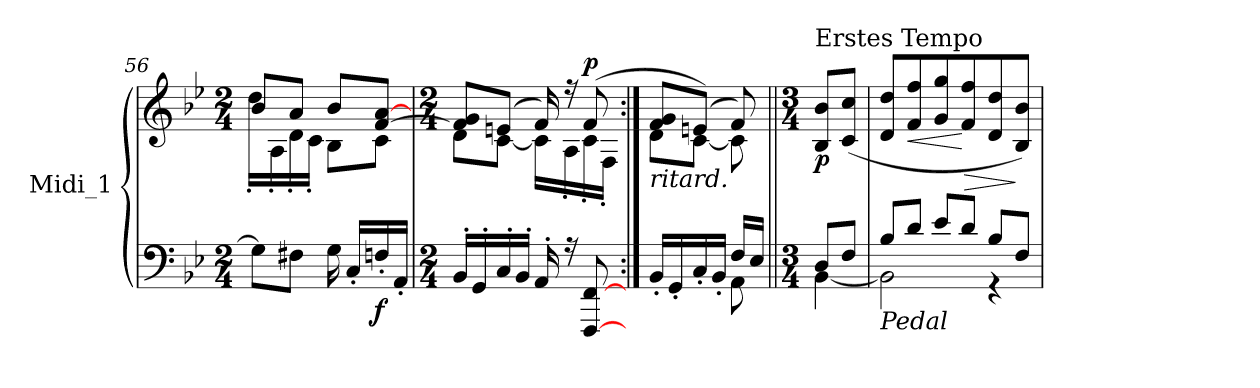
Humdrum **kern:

**kern	**kern	**dynam
*part1	*part1	*part1
*staff2	*staff1	*staff1/2
*I"Midi_1	*	*
*clefF4	*clefG2	*
*k[b-e-]	*k[b-e-]	*
*B-:	*B-:	*
*M2/4	*M2/4	*
=56	=56	=56
*	*^	*
8G\L]	8b-/L	16dd'\LL	.
.	.	16A'\	.
8F#X\J	8a/J	16d'\	.
.	.	16c'\JJ	.
16G\	8b-/L	8B-\L	.
16C'/LL	.	.	.
!	!	!	!LO:DY:b=2
16Fn'/	[8f/ [8a/J	8c\J	f
16AA'/JJ	.	.	.
!!LO:PB:g=z	!!
=57	=57	=57	=57
*M2/4	*M2/4	*	*
*^	*	*	*
16BB-'/LL	2ryy	8f/] 8g/L	8d\L	.
16GG'/	.	.	.	.
16C'/	.	(>8en/J	[8c\J	.
16BB-'/JJ	.	.	.	.
16AA'/	.	16f/)	16c\LL]	.
16r	.	16r	16A'\	.
!	!	!	!	!LO:DY:a
[8FFF/ [8FF/	.	(>8f/	16c'\	p
.	.	.	16F'\JJ	.
=58:|!	=58:|!	=58:|!	=58:|!	=58:|!
!	!	!LO:TX:b:i:t=ritard.	!	!
16BB-'/LL	4ryy	8f/ 8g/L	8d\L	.
16GG'/	.	.	.	.
16C'/	.	(>8en/J)	[8c\J	.
16BB-'/JJ	.	.	.	.
16F/LL	8AA\	8f/)	8c\]	.
16E-i/JJ	.	.	.	.
=59||	=59||	=59||	=59||	=59||
*M3/4	*	*M3/4	*	*
!	!	!LO:TX:a:t=Erstes Tempo	!	!
!	!	!	!	!LO:DY:b
8D/L	[4BB-\	8B-/ 8b-/L	4ryy	p
8F/J	.	(>8c/ 8cc/J	.	.
=60	=60	=60	=60	=60
!LO:TX:b:i:t=Pedal	!	!	!	!
8B-/L	2BB-\]	8d/ 8dd/L	2ryy	.
!	!	!	!	!LO:HP:b
8d/J	.	8f/ 8ff/	.	<
8e-/L	.	8g/ 8gg/	.	.
!	!	!	!	!LO:HP:n=1:b
8d/J	.	8f/ 8ff/	.	[ >
8B-/L	4r	8d/ 8dd/	4ryy	.
8F/J	.	8B-/ 8b-/J)	.	]
*v	*v	*	*	*
*	*v	*v	*
=	=	=
*-	*-	*-
